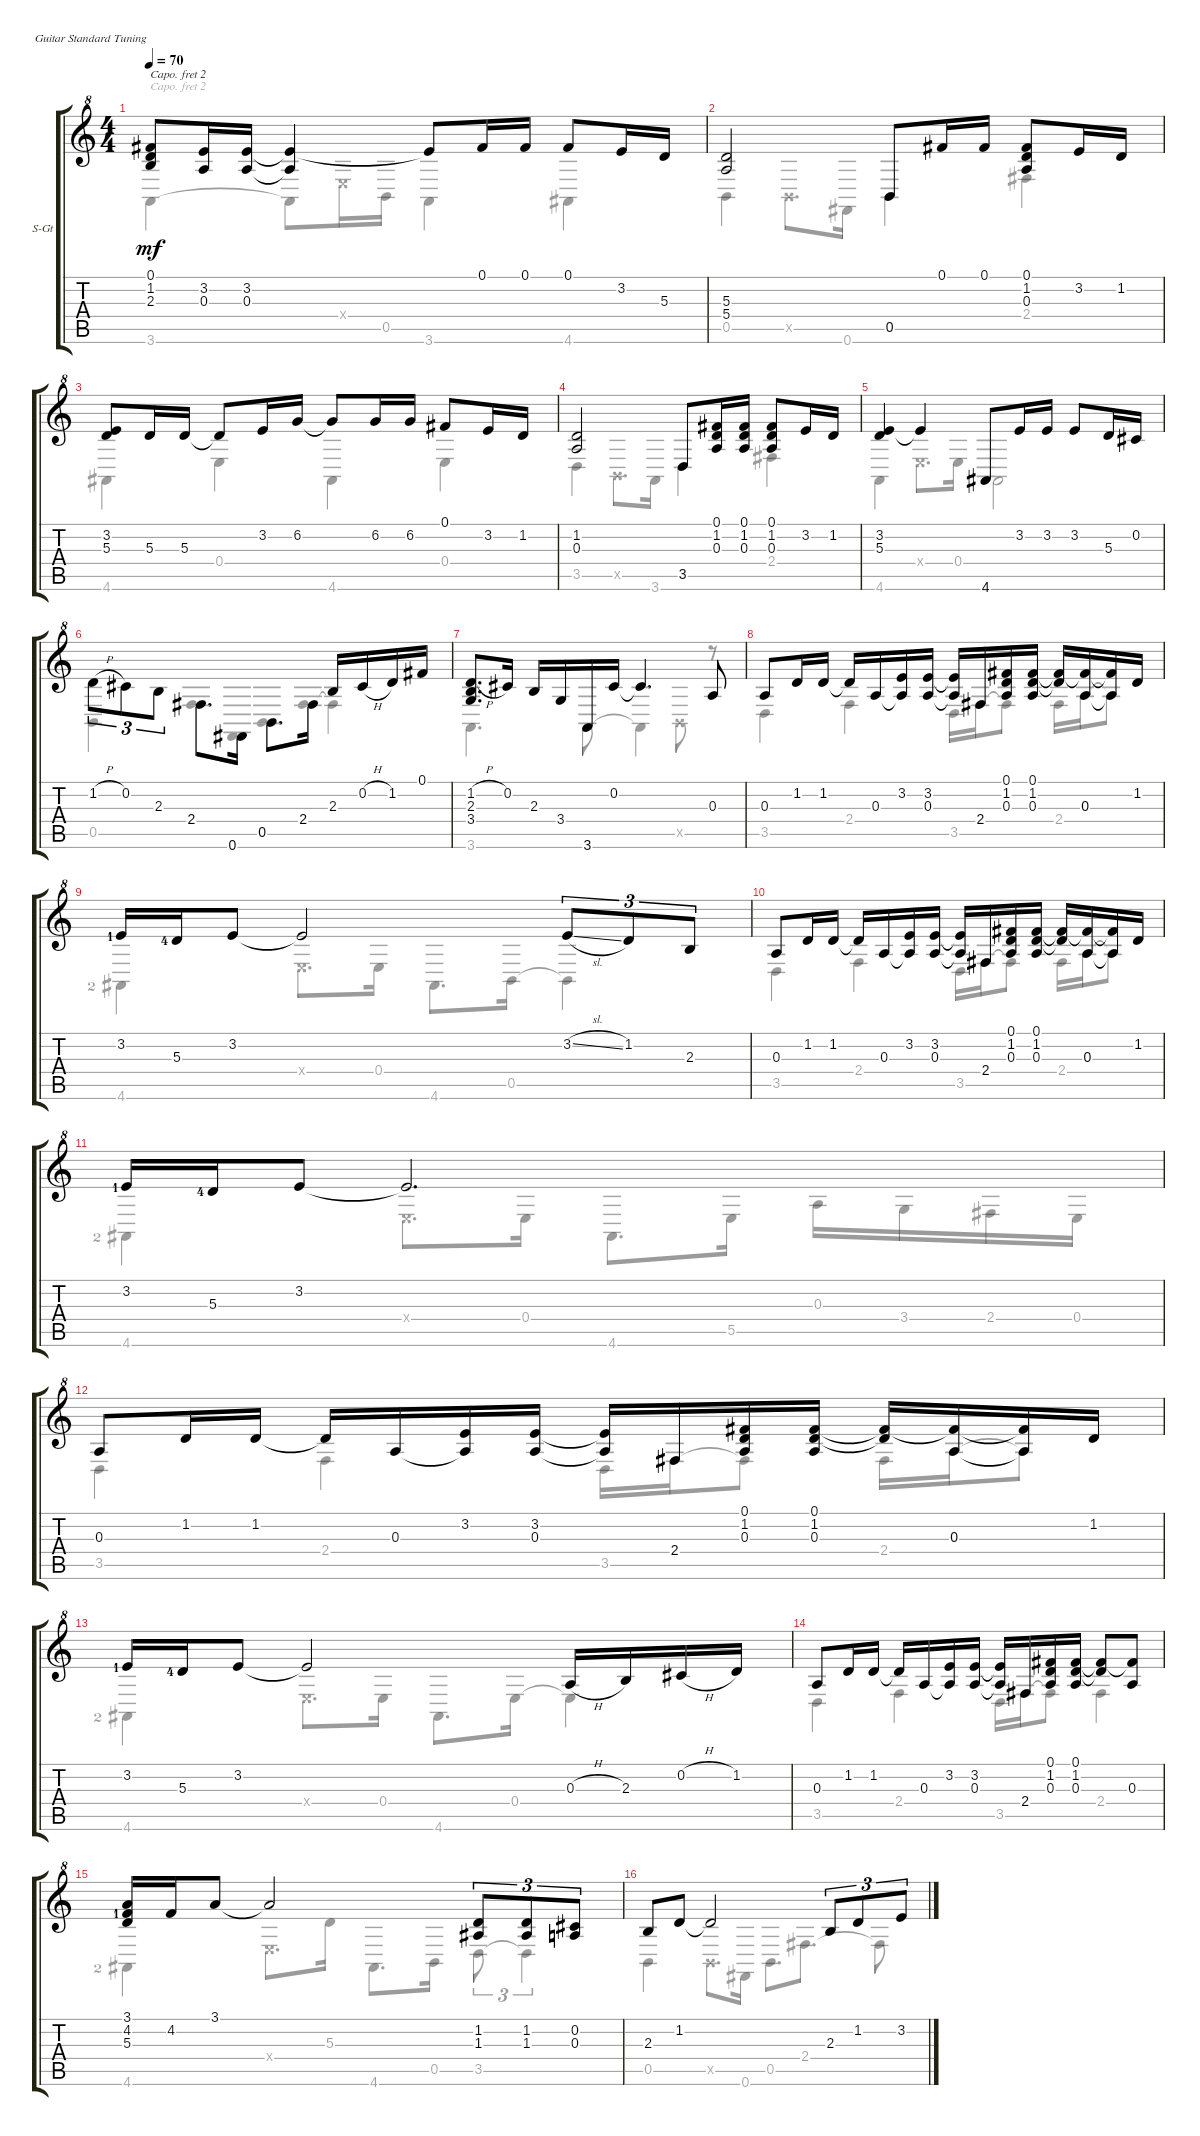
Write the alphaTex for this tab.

\defaultSystemsLayout 4
\bracketExtendMode groupsimilarinstruments
\firstSystemTrackNameOrientation horizontal
\otherSystemsTrackNameOrientation horizontal
\track ("Steel Guitar" "S-Gt") {instrument acousticguitarsteel}
\staff {score tabs}
\capo 2
\tuning (E4 B3 G3 D3 A2 E2)
\voice
\ts (4 4)
\tempo 70
\clef g2
\ottava 8va
\scale
0.405405
\ks c
(0.1 1.2 2.3).8{dy mf} (0.3 3.2).16 (3.2 0.3).16 (0.3{t} 3.2{t}).4 3.2{t}.8 0.1.16 0.1.16 0.1.8 3.2.16 5.3.16 |
\scale
0.297297 (5.3 5.4).2 0.5.8 0.1.16 0.1.16 (0.1 1.2 0.3).8 3.2.16 1.2.16 |
\scale
0.333333 (3.2 5.3).8 5.3.16 5.3.16 5.3{t}.8 3.2.16 6.2.16 6.2{t}.8 6.2.16 6.2.16 0.1.8 3.2.16 1.2.16 |
\scale
0.333333 (1.2 0.3).2 3.5.8 (0.1 0.3 1.2).16 (0.1 1.2 0.3).16 (0.3 1.2 0.1).8 3.2.16 1.2.16 |
\scale
0.333333 (3.2 5.3).4 3.2{t}.4 4.6.8 3.2.16 3.2.16 3.2.8 5.3.16 0.2.16 |
\scale
0.333333 1.2{h}.8{tu (3 2)} 0.2.8{tu (3 2)} 2.3.8{tu (3 2)} 2.4.8{d beam invert} 0.6.16 0.5.8{d beam invert} 2.4.16 2.3.16 0.2{h}.16 1.2.16 0.1.16 |
\scale
0.333333 (3.4 2.3 1.2{h}).8{d} 0.2.16 2.3.16 3.4.16 3.6.16 0.2.16 0.2{t}.4{d} 0.3.8 |
\scale
0.333333 0.3.8 1.2.16 1.2.16 1.2{t}.16 0.3.16 (3.2 0.3{t}).16 (3.2 0.3).16 (0.3{t} 3.2{t}).16 2.4.16 (0.1 1.2 0.3).16 (0.1 1.2 0.3).16 (0.1{t} 1.2{t}).16 (0.3 0.1{t}).16 (0.3{t} 0.1{t}).16 1.2.16 |
\scale
0.351351 3.2{lf 2}.16 5.3{lf 5}.16 3.2.8 3.2{t}.2 3.2{sl}.8{tu (3 2)} 1.2.8{tu (3 2)} 2.3.8{tu (3 2)} |
\scale
0.297297 0.3.8 1.2.16 1.2.16 1.2{t}.16 0.3.16 (3.2 0.3{t}).16 (3.2 0.3).16 (0.3{t} 3.2{t}).16 2.4.16 (0.1 1.2 0.3).16 (0.1 1.2 0.3).16 (0.1{t} 1.2{t}).16 (0.3 0.1{t}).16 (0.3{t} 0.1{t}).16 1.2.16 |
\scale
0.351351 3.2{lf 2}.16 5.3{lf 5}.16 3.2.8 3.2{t}.2{d} |
\scale
0.314286 0.3.8 1.2.16 1.2.16 1.2{t}.16 0.3.16 (3.2 0.3{t}).16 (3.2 0.3).16 (0.3{t} 3.2{t}).16 2.4.16 (0.1 1.2 0.3).16 (0.1 1.2 0.3).16 (0.1{t} 1.2{t}).16 (0.3 0.1{t}).16 (0.3{t} 0.1{t}).16 1.2.16 |
\scale
0.371429 3.2{lf 2}.16 5.3{lf 5}.16 3.2.8 3.2{t}.2 0.3{h}.16 2.3.16 0.2{h}.16 1.2.16 |
\scale
0.314286 0.3.8 1.2.16 1.2.16 1.2{t}.16 0.3.16 (3.2 0.3{t}).16 (3.2 0.3).16 (0.3{t} 3.2{t}).16 2.4.16 (0.1 1.2 0.3).16 (0.1 1.2 0.3).16 (0.1{t} 1.2{t}).8 (0.1{t} 0.3).8 |
\scale
0.375752 (4.2{lf 2} 5.3 3.1).16 4.2.16 3.1.8 3.1{t}.2 (1.2 1.3).8{tu (3 2)} (1.3 1.2).8{tu (3 2)} (0.2 0.3).8{tu (3 2)} |
\scale
0.295591 2.3.8 1.2.8 1.2{t}.2 2.3.8{tu (3 2)} 1.2.8{tu (3 2)} 3.2.8{tu (3 2)}
\voice
\clef g2
\ottava 8va
\simile none
\scale
0.405405
\ks c
3.6.4{dy mf} 3.6{t}.8 0.4{x}.16 0.5.16 3.6.4 4.6.4 |
\scale
0.297297 0.5.4 0.5{x}.8{d} 0.6.16 0.5.4 2.4.4 |
\scale
0.333333 4.6.4 0.4.4 4.6.4 0.4.4 |
\scale
0.333333 3.5.4 0.5{x}.8{d} 3.6.16 3.5.4 2.4.4 |
\scale
0.333333 4.6.4 0.4{x}.8{d} 0.4.16 4.6.2 |
\scale
0.333333 0.5.4 2.4.8{d} 0.6.16 0.5.8{d} 2.4.16 2.4{t}.4 |
\scale
0.333333 3.6.4{d} 3.6.8 3.6{t}.4 0.5{x}.8 r.8 |
\scale
0.333333 3.5.4 2.4.4 3.5.16 2.4.16 2.4{t}.8 2.4.16 0.3.16 0.3{t}.8 |
\scale
0.351351 4.6{lf 3}.4 0.4{x}.8{d} 0.4.16 4.6.8{d} 0.5.16 0.5{t}.4 |
\scale
0.297297 3.5.4 2.4.4 3.5.16 2.4.16 2.4{t}.8 2.4.16 0.3.16 0.3{t}.8 |
\scale
0.351351 4.6{lf 3}.4 0.4{x}.8{d} 0.4.16 4.6.8{d} 5.5.16 0.3.16 3.4.16 2.4.16 0.4.16 |
\scale
0.314286 3.5.4 2.4.4 3.5.16 2.4.16 2.4{t}.8 2.4.16 0.3.16 0.3{t}.8 |
\scale
0.371429 4.6{lf 3}.4 0.4{x}.8{d} 0.4.16 4.6.8{d} 0.4.16 0.4{t}.4 |
\scale
0.314286 3.5.4 2.4.4 3.5.16 2.4.16 2.4{t}.8 2.4.4 |
\scale
0.375752 4.6{lf 3}.4 0.4{x}.8{d} 5.3.16 4.6.8{d} 0.5.16 3.5.8{tu (3 2)} 3.5{t}.4{tu (3 2)} |
\scale
0.295591 0.5.4 0.5{x}.8{d} 0.6.16 0.5.8{d} 2.4.8{d} 2.4{t}.8
